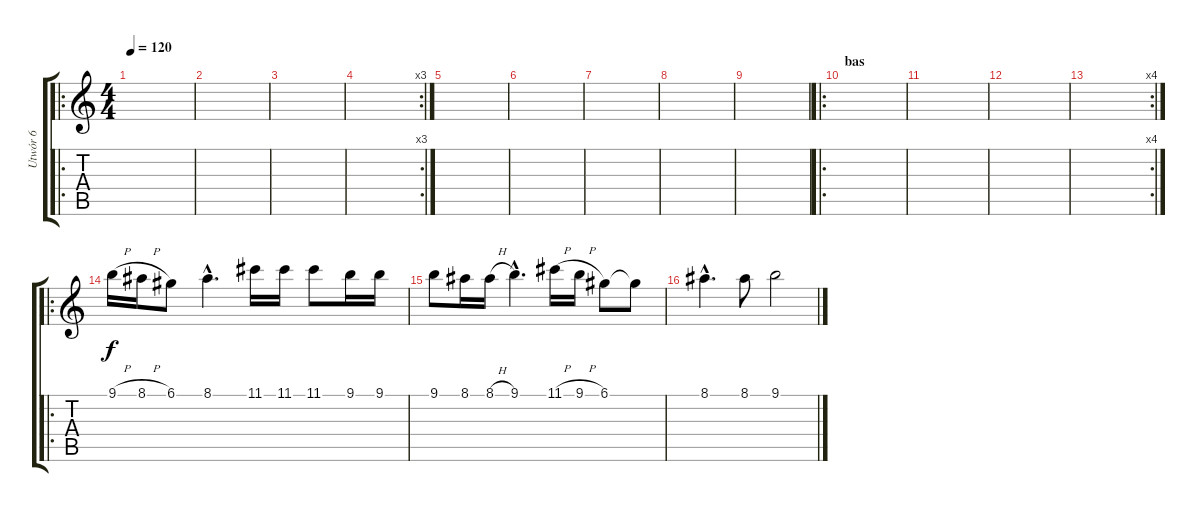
\track ("Utwór 6" "Utwór 6") {instrument overdrivenguitar}
\staff {score tabs}
\tuning (D4 A3 F3 C3 G2 D2) {hide}
\ro
\ts (4 4)
\tempo 120
\clef g2
\ks c
|
|
|
\rc 3
|
|
|
|
|
|
\ro
\section ("" "bas")
|
|
|
\rc 4
|
\ro
9.1{h}.16 8.1{h}.16 6.1.8 8.1{hac}.4{d} 11.1.16 11.1.16 11.1.8 9.1.16 9.1.16 |
9.1.8 8.1.16 8.1{h}.16 9.1{hac}.4{d} 11.1{h}.16 9.1{h}.16 6.1.8 6.1{t}.8 |
8.1{hac}.4{d} 8.1.8 9.1.2
